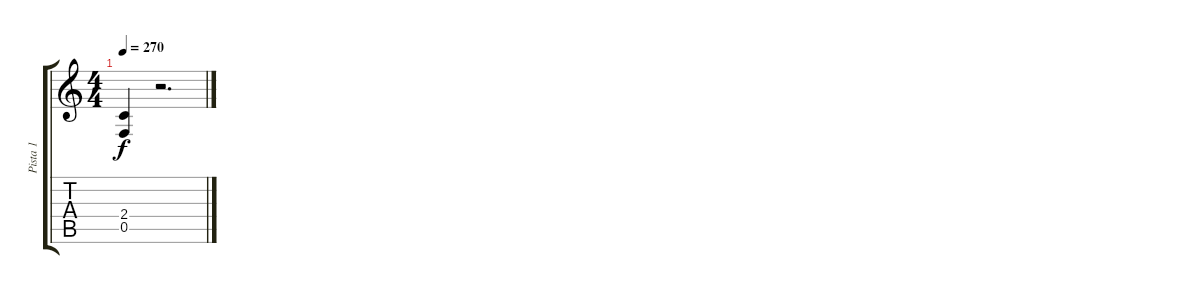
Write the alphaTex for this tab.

\track ("Pista 1" "Pista 1") {instrument distortionguitar}
\staff {score tabs}
\tuning (C4 G3 Eb3 Bb2 F2 C2) {hide}
\ts (4 4)
\tempo 270
\clef g2
\ks c
(2.4 0.5).4{dy f} r.2{d}
